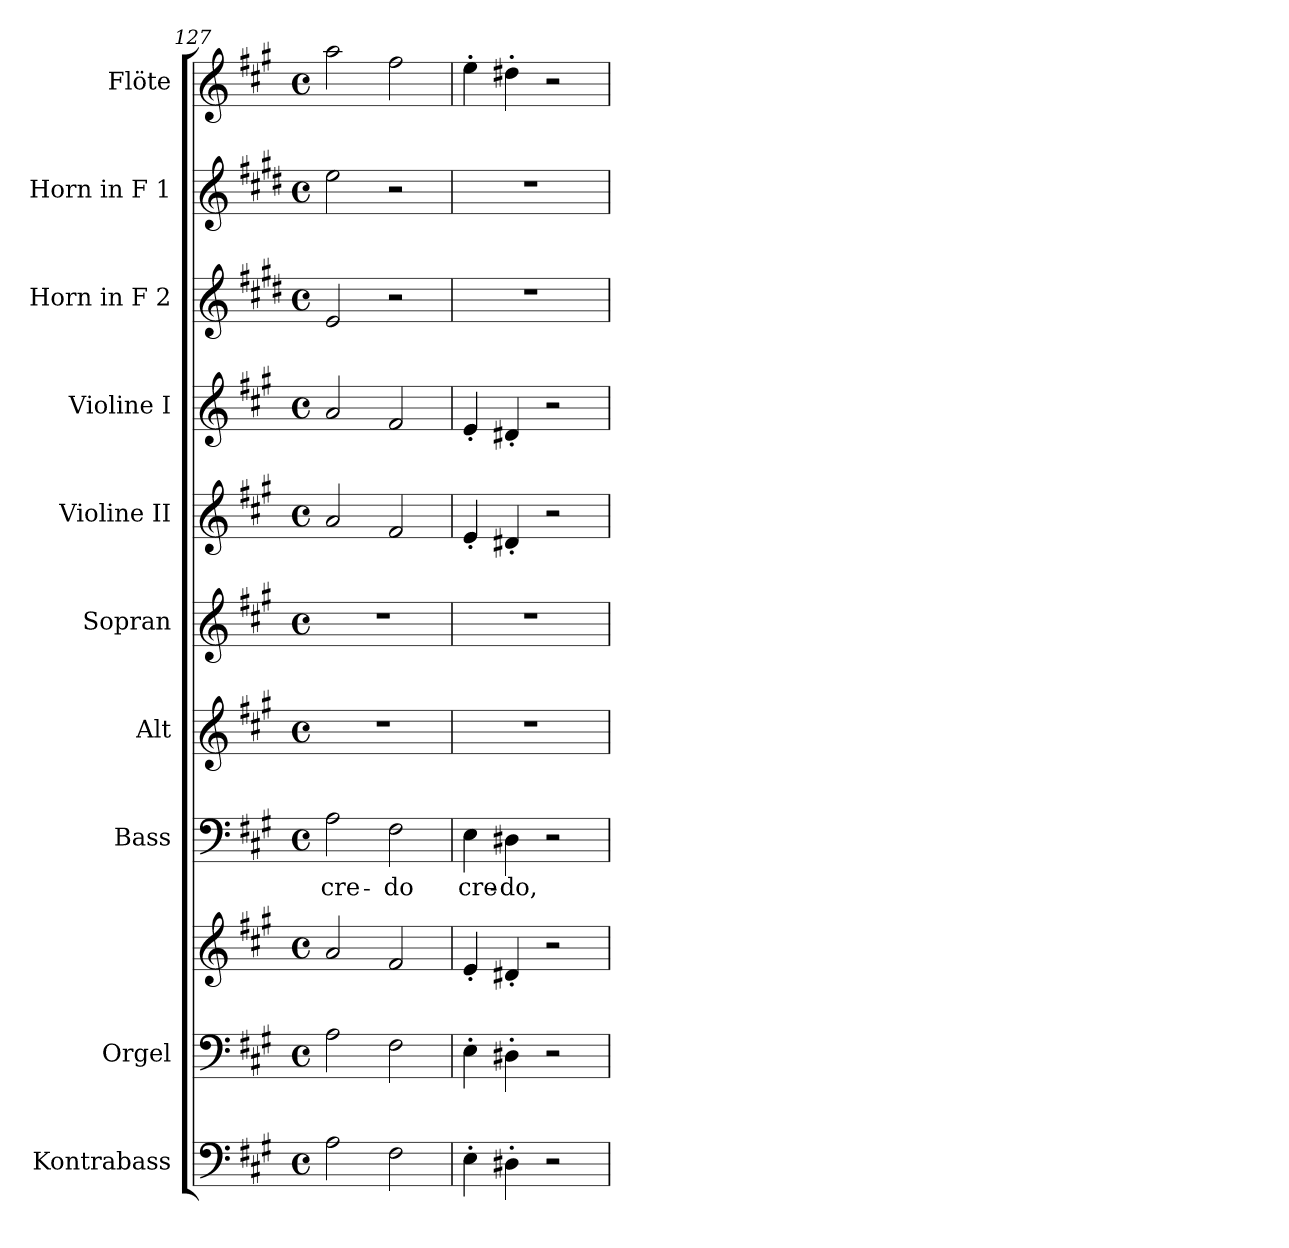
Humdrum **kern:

**kern	**kern	**kern	**kern	**text	**kern	**kern	**kern	**kern	**kern	**kern	**kern
*part10	*part9	*part9	*part8	*part8	*part7	*part6	*part5	*part4	*part3	*part2	*part1
*staff11	*staff10	*staff9	*staff8	*staff8	*staff7	*staff6	*staff5	*staff4	*staff3	*staff2	*staff1
*I"Kontrabass	*I"Orgel	*	*I"Bass	*	*I"Alt	*I"Sopran	*I"Violine II	*I"Violine I	*I"Horn in F 2	*I"Horn in F 1	*I"Flöte
*I'Kb.	*I'Org.	*	*I'B.	*	*I'A.	*I'S.	*I'Vl. II	*I'Vl. I	*	*	*I'Fl.
*clefF4	*clefF4	*clefG2	*clefF4	*	*clefG2	*clefG2	*clefG2	*clefG2	*clefG2	*clefG2	*clefG2
*ITrd7c12	*	*	*	*	*	*	*	*	*ITrd4c7	*ITrd4c7	*
*k[f#c#g#]	*k[f#c#g#]	*k[f#c#g#]	*k[f#c#g#]	*	*k[f#c#g#]	*k[f#c#g#]	*k[f#c#g#]	*k[f#c#g#]	*k[f#c#g#]	*k[f#c#g#]	*k[f#c#g#]
*A:	*A:	*A:	*A:	*	*A:	*A:	*A:	*A:	*A:	*A:	*A:
*M4/4	*M4/4	*M4/4	*M4/4	*	*M4/4	*M4/4	*M4/4	*M4/4	*M4/4	*M4/4	*M4/4
*met(c)	*met(c)	*met(c)	*met(c)	*	*met(c)	*met(c)	*met(c)	*met(c)	*met(c)	*met(c)	*met(c)
=127	=127	=127	=127	=127	=127	=127	=127	=127	=127	=127	=127
!	!	!	!	!LO:LY:b	!	!	!	!	!	!	!
2AA\	2A\	2a/	2A\	cre-	1r	1r	2a/	2a/	2A/	2a\	2aa\
!	!	!	!	!LO:LY:b	!	!	!	!	!	!	!
2FF#\	2F#\	2f#/	2F#\	-do	.	.	2f#/	2f#/	2r	2r	2ff#\
=128	=128	=128	=128	=128	=128	=128	=128	=128	=128	=128	=128
!	!	!	!	!LO:LY:b	!	!	!	!	!	!	!
4EE'>\	4E'>\	4e'</	4E\	cre-	1r	1r	4e'</	4e'</	1r	1r	4ee'>\
!	!	!	!	!LO:LY:b	!	!	!	!	!	!	!
4DD#X'>\	4D#X'>\	4d#X'</	4D#X\	-do,	.	.	4d#X'</	4d#X'</	.	.	4dd#X'>\
2r	2r	2r	2r	.	.	.	2r	2r	.	.	2r
=	=	=	=	=	=	=	=	=	=	=	=
*-	*-	*-	*-	*-	*-	*-	*-	*-	*-	*-	*-
